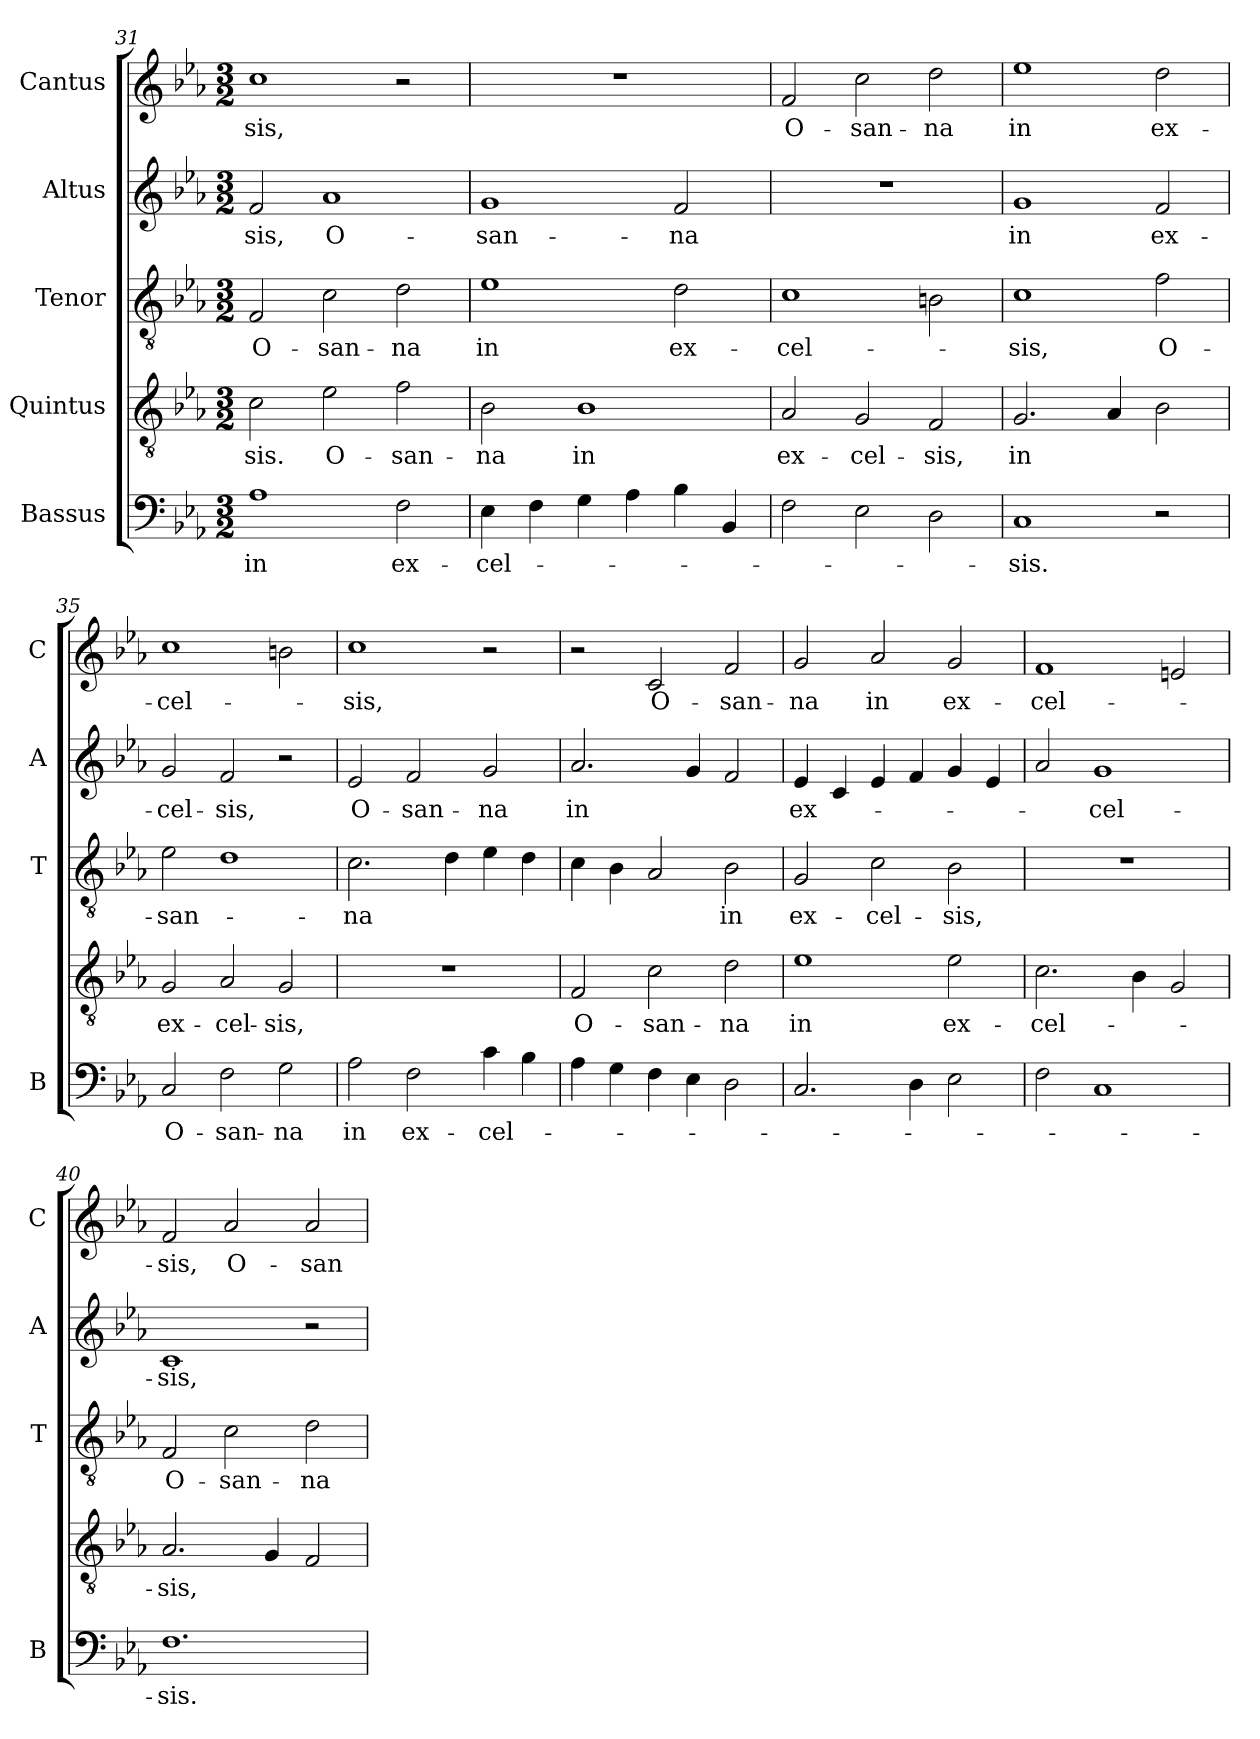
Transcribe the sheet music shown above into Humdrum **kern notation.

**kern	**text	**kern	**text	**kern	**text	**kern	**text	**kern	**text
*part5	*part5	*part4	*part4	*part3	*part3	*part2	*part2	*part1	*part1
*staff5	*staff5	*staff4	*staff4	*staff3	*staff3	*staff2	*staff2	*staff1	*staff1
*I"Bassus	*	*I"Quintus	*	*I"Tenor	*	*I"Altus	*	*I"Cantus	*
*I'B	*	*	*	*I'T	*	*I'A	*	*I'C	*
*clefF4	*	*clefGv2	*	*clefGv2	*	*clefG2	*	*clefG2	*
*k[b-e-a-]	*	*k[b-e-a-]	*	*k[b-e-a-]	*	*k[b-e-a-]	*	*k[b-e-a-]	*
*E-:	*	*E-:	*	*E-:	*	*E-:	*	*E-:	*
*M3/2	*	*M3/2	*	*M3/2	*	*M3/2	*	*M3/2	*
=31	=31	=31	=31	=31	=31	=31	=31	=31	=31
!	!LO:LY:b	!	!LO:LY:b	!	!LO:LY:b	!	!LO:LY:b	!	!LO:LY:b
1A-	in	2c\	-sis.	2F/	O-	2f/	-sis,	1cc	-sis,
!	!	!	!LO:LY:b	!	!LO:LY:b	!	!LO:LY:b	!	!
.	.	2e-\	O-	2c\	-san-	1a-	O-	.	.
!	!LO:LY:b	!	!LO:LY:b	!	!LO:LY:b	!	!	!	!
2F\	ex-	2f\	-san-	2d\	-na	.	.	2r	.
=32	=32	=32	=32	=32	=32	=32	=32	=32	=32
!	!LO:LY:b	!	!LO:LY:b	!	!LO:LY:b	!	!LO:LY:b	!	!
4E-\	-cel-	2B-\	-na	1e-	in	1g	-san-	1.r	.
4F\	.	.	.	.	.	.	.	.	.
!	!	!	!LO:LY:b	!	!	!	!	!	!
4G\	.	1B-	in	.	.	.	.	.	.
4A-\	.	.	.	.	.	.	.	.	.
!	!	!	!	!	!LO:LY:b	!	!LO:LY:b	!	!
4B-\	.	.	.	2d\	ex-	2f/	-na	.	.
4BB-/	.	.	.	.	.	.	.	.	.
!!LO:LB:g=z
=33	=33	=33	=33	=33	=33	=33	=33	=33	=33
!	!	!	!LO:LY:b	!	!LO:LY:b	!	!	!	!LO:LY:b
2F\	.	2A-/	ex-	1c	-cel-	1.r	.	2f/	O-
!	!	!	!LO:LY:b	!	!	!	!	!	!LO:LY:b
2E-\	.	2G/	-cel-	.	.	.	.	2cc\	-san-
!	!	!	!LO:LY:b	!	!	!	!	!	!LO:LY:b
2D\	.	2F/	-sis,	2Bn\	.	.	.	2dd\	-na
=34	=34	=34	=34	=34	=34	=34	=34	=34	=34
!	!LO:LY:b	!	!LO:LY:b	!	!LO:LY:b	!	!LO:LY:b	!	!LO:LY:b
1C	-sis.	2.G/	in	1c	-sis,	1g	in	1ee-	in
.	.	4A-/	.	.	.	.	.	.	.
!	!	!	!	!	!LO:LY:b	!	!LO:LY:b	!	!LO:LY:b
2r	.	2B-\	.	2f\	O-	2f/	ex-	2dd\	ex-
=35	=35	=35	=35	=35	=35	=35	=35	=35	=35
!	!LO:LY:b	!	!LO:LY:b	!	!LO:LY:b	!	!LO:LY:b	!	!LO:LY:b
2C/	O-	2G/	ex-	2e-\	-san-	2g/	-cel-	1cc	-cel-
!	!LO:LY:b	!	!LO:LY:b	!	!	!	!LO:LY:b	!	!
2F\	-san-	2A-/	-cel-	1d	.	2f/	-sis,	.	.
!	!LO:LY:b	!	!LO:LY:b	!	!	!	!	!	!
2G\	-na	2G/	-sis,	.	.	2r	.	2bn\	.
=36	=36	=36	=36	=36	=36	=36	=36	=36	=36
!	!LO:LY:b	!	!	!	!LO:LY:b	!	!LO:LY:b	!	!LO:LY:b
2A-\	in	1.r	.	2.c\	-na	2e-/	O-	1cc	-sis,
!	!LO:LY:b	!	!	!	!	!	!LO:LY:b	!	!
2F\	ex-	.	.	.	.	2f/	-san-	.	.
.	.	.	.	4d\	.	.	.	.	.
!	!LO:LY:b	!	!	!	!	!	!LO:LY:b	!	!
4c\	-cel-	.	.	4e-\	.	2g/	-na	2r	.
4B-\	.	.	.	4d\	.	.	.	.	.
=37	=37	=37	=37	=37	=37	=37	=37	=37	=37
!	!	!	!LO:LY:b	!	!	!	!LO:LY:b	!	!
4A-\	.	2F/	O-	4c\	.	2.a-/	in	2r	.
4G\	.	.	.	4B-\	.	.	.	.	.
!	!	!	!LO:LY:b	!	!	!	!	!	!LO:LY:b
4F\	.	2c\	-san-	2A-/	.	.	.	2c/	O-
4E-\	.	.	.	.	.	4g/	.	.	.
!	!	!	!LO:LY:b	!	!LO:LY:b	!	!	!	!LO:LY:b
2D\	.	2d\	-na	2B-\	in	2f/	.	2f/	-san-
=38	=38	=38	=38	=38	=38	=38	=38	=38	=38
!	!	!	!LO:LY:b	!	!LO:LY:b	!	!LO:LY:b	!	!LO:LY:b
2.C/	.	1e-	in	2G/	ex-	4e-/	ex-	2g/	-na
.	.	.	.	.	.	4c/	.	.	.
!	!	!	!	!	!LO:LY:b	!	!	!	!LO:LY:b
.	.	.	.	2c\	-cel-	4e-/	.	2a-/	in
4D\	.	.	.	.	.	4f/	.	.	.
!	!	!	!LO:LY:b	!	!LO:LY:b	!	!	!	!LO:LY:b
2E-\	.	2e-\	ex-	2B-\	-sis,	4g/	.	2g/	ex-
.	.	.	.	.	.	4e-/	.	.	.
!!LO:PB:g=z
=39	=39	=39	=39	=39	=39	=39	=39	=39	=39
!	!	!	!LO:LY:b	!	!	!	!	!	!LO:LY:b
2F\	.	2.c\	-cel-	1.r	.	2a-/	.	1f	-cel-
!	!	!	!	!	!	!	!LO:LY:b	!	!
1C	.	.	.	.	.	1g	-cel-	.	.
.	.	4B-\	.	.	.	.	.	.	.
.	.	2G/	.	.	.	.	.	2en/	.
=40	=40	=40	=40	=40	=40	=40	=40	=40	=40
!	!LO:LY:b	!	!LO:LY:b	!	!LO:LY:b	!	!LO:LY:b	!	!LO:LY:b
1.F	-sis.	2.A-/	-sis,	2F/	O-	1c	-sis,	2f/	-sis,
!	!	!	!	!	!LO:LY:b	!	!	!	!LO:LY:b
.	.	.	.	2c\	-san-	.	.	2a-/	O-
.	.	4G/	.	.	.	.	.	.	.
!	!	!	!	!	!LO:LY:b	!	!	!	!LO:LY:b
.	.	2F/	.	2d\	-na	2r	.	2a-/	-san-
=	=	=	=	=	=	=	=	=	=
*-	*-	*-	*-	*-	*-	*-	*-	*-	*-
